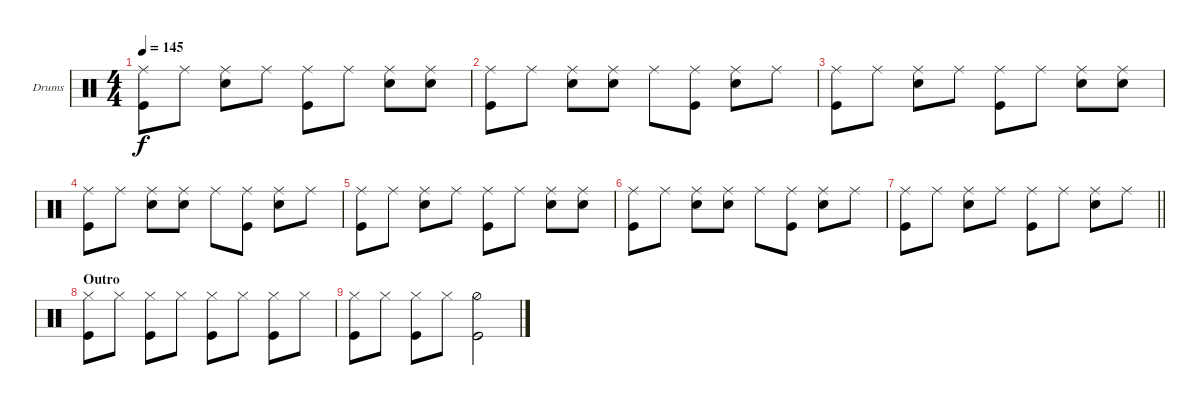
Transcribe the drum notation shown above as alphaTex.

\bracketExtendMode groupsimilarinstruments
\firstSystemTrackNameOrientation horizontal
\otherSystemsTrackNameOrientation horizontal
\track ("Fabrizio" "Drums") {instrument percussion}
\staff {score}
\articulation defaults
\ts (4 4)
\tempo 145
\clef neutral
\ks c
("Kick (hit)" "Ride (middle)").8{dy f} "Ride (middle)".8 ("Snare (hit) 2" "Ride (middle)").8 "Ride (middle)".8 ("Kick (hit)" "Ride (middle)").8 "Ride (middle)".8 ("Snare (hit) 2" "Ride (middle)").8 ("Snare (hit) 2" "Ride (middle)").8 |
("Kick (hit)" "Ride (middle)").8 "Ride (middle)".8 ("Snare (hit) 2" "Ride (middle)").8 ("Snare (hit) 2" "Ride (middle)").8 "Ride (middle)".8 ("Kick (hit)" "Ride (middle)").8 ("Snare (hit) 2" "Ride (middle)").8 "Ride (middle)".8 |
("Kick (hit)" "Ride (middle)").8 "Ride (middle)".8 ("Snare (hit) 2" "Ride (middle)").8 "Ride (middle)".8 ("Kick (hit)" "Ride (middle)").8 "Ride (middle)".8 ("Snare (hit) 2" "Ride (middle)").8 ("Snare (hit) 2" "Ride (middle)").8 |
("Kick (hit)" "Ride (middle)").8 "Ride (middle)".8 ("Snare (hit) 2" "Ride (middle)").8 ("Snare (hit) 2" "Ride (middle)").8 "Ride (middle)".8 ("Kick (hit)" "Ride (middle)").8 ("Snare (hit) 2" "Ride (middle)").8 "Ride (middle)".8 |
("Kick (hit)" "Ride (middle)").8 "Ride (middle)".8 ("Snare (hit) 2" "Ride (middle)").8 "Ride (middle)".8 ("Kick (hit)" "Ride (middle)").8 "Ride (middle)".8 ("Snare (hit) 2" "Ride (middle)").8 ("Snare (hit) 2" "Ride (middle)").8 |
("Kick (hit)" "Ride (middle)").8 "Ride (middle)".8 ("Snare (hit) 2" "Ride (middle)").8 ("Snare (hit) 2" "Ride (middle)").8 "Ride (middle)".8 ("Kick (hit)" "Ride (middle)").8 ("Snare (hit) 2" "Ride (middle)").8 "Ride (middle)".8 |
\barLineRight lightlight
("Kick (hit)" "Ride (middle)").8 "Ride (middle)".8 ("Snare (hit) 2" "Ride (middle)").8 "Ride (middle)".8 ("Kick (hit)" "Ride (middle)").8 "Ride (middle)".8 ("Snare (hit) 2" "Ride (middle)").8 "Ride (middle)".8 |
\section ("" "Outro")
("Kick (hit)" "Hi-Hat (closed)").8 "Hi-Hat (closed)".8 ("Kick (hit)" "Hi-Hat (closed)").8 "Hi-Hat (closed)".8 ("Kick (hit)" "Hi-Hat (closed)").8 "Hi-Hat (closed)".8 ("Kick (hit)" "Hi-Hat (closed)").8 "Hi-Hat (closed)".8 |
("Kick (hit)" "Hi-Hat (closed)").8 "Hi-Hat (closed)".8 ("Kick (hit)" "Hi-Hat (closed)").8 "Hi-Hat (closed)".8 ("Kick (hit)" "Hi-Hat (half)").2
